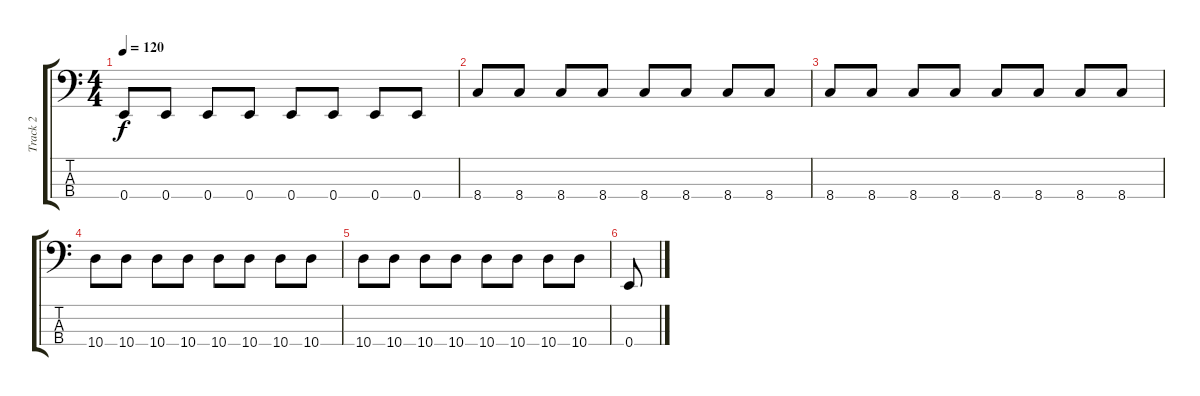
\track ("Track 2" "Track 2") {instrument electricbasspick}
\staff {score tabs}
\tuning (G2 D2 A1 E1) {hide}
\ts (4 4)
\tempo 120
\clef f4
\ks c
0.4.8{dy f} 0.4.8 0.4.8 0.4.8 0.4.8 0.4.8 0.4.8 0.4.8 |
8.4.8 8.4.8 8.4.8 8.4.8 8.4.8 8.4.8 8.4.8 8.4.8 |
8.4.8 8.4.8 8.4.8 8.4.8 8.4.8 8.4.8 8.4.8 8.4.8 |
10.4.8 10.4.8 10.4.8 10.4.8 10.4.8 10.4.8 10.4.8 10.4.8 |
10.4.8 10.4.8 10.4.8 10.4.8 10.4.8 10.4.8 10.4.8 10.4.8 |
0.4.8
